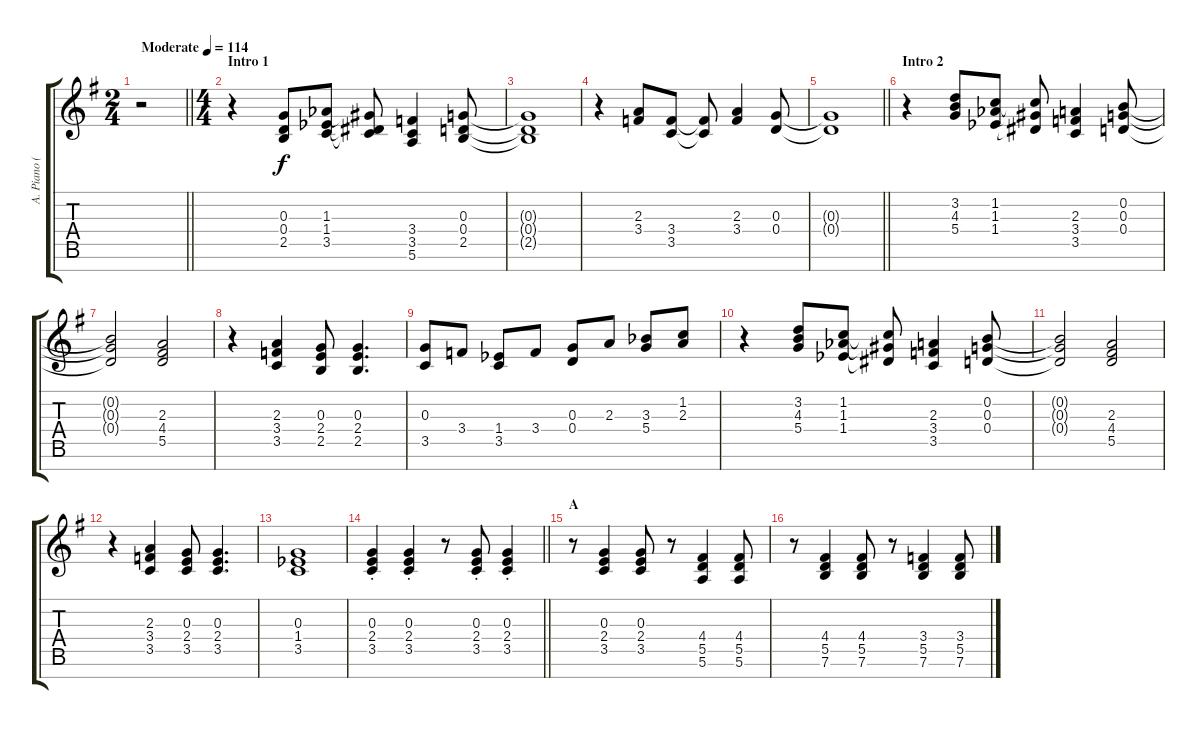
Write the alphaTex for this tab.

\track ("A. Piano (Right Hand)" "A. Piano (") {instrument acousticgrandpiano}
\staff {score tabs}
\tuning (E5 B4 G4 D4 A3 E3 B2) {hide}
\ts (2 4)
\tempo (114 "Moderate")
\clef g2
\barLineRight lightlight
\ks g
r.2{dy f instrument acousticgrandpiano} |
\ts (4 4)
\section ("" "Intro 1")
r.4 (0.3 0.4 2.5).8 (1.3{acc b} 1.4{acc b} 3.5).8 (1.3{t} 1.4{t} 3.5{t}).8 (3.4 3.5 5.6).4 (0.3 0.4 2.5).8 |
(0.3{t} 0.4{t} 2.5{t}).1 |
r.4 (2.3 3.4).8 (3.4 3.5).8 (3.4{t} 3.5{t}).8 (2.3 3.4).4 (0.3 0.4).8 |
\barLineRight lightlight
(0.3{t} 0.4{t}).1 |
\section ("" "Intro 2")
r.4 (3.2 4.3 5.4).8 (1.2 1.3{acc b} 1.4{acc b}).8 (1.2{t} 1.3{t} 1.4{t}).8 (2.3 3.4 3.5).4 (0.2 0.3 0.4).8 |
(0.2{t} 0.3{t} 0.4{t}).2 (2.3 4.4 5.5).2 |
r.4 (2.3 3.4 3.5).4 (0.3 2.4 2.5).8 (0.3 2.4 2.5).4{d} |
(0.3 3.5).8 3.4.8 (1.4{acc b} 3.5).8 3.4.8 (0.3 0.4).8 2.3.8 (3.3{acc b} 5.4).8 (1.2 2.3).8 |
r.4 (3.2 4.3 5.4).8 (1.2 1.3{acc b} 1.4{acc b}).8 (1.2{t} 1.3{t} 1.4{t}).8 (2.3 3.4 3.5).4 (0.2 0.3 0.4).8 |
(0.2{t} 0.3{t} 0.4{t}).2 (2.3 4.4 5.5).2 |
r.4 (2.3 3.4 3.5).4 (0.3 2.4 3.5).8 (0.3 2.4 3.5).4{d} |
(0.3 1.4{acc b} 3.5).1 |
\barLineRight lightlight
(0.3{st} 2.4{st} 3.5{st}).4 (0.3{st} 2.4{st} 3.5{st}).4 r.8 (0.3{st} 2.4{st} 3.5{st}).8 (0.3{st} 2.4{st} 3.5{st}).4 |
\section ("" "A")
r.8 (0.3 2.4 3.5).4 (0.3 2.4 3.5).8 r.8 (4.4 5.5 5.6).4 (4.4 5.5 5.6).8 |
r.8 (4.4 5.5 7.6).4 (4.4 5.5 7.6).8 r.8 (3.4 5.5 7.6).4 (3.4 5.5 7.6).8
